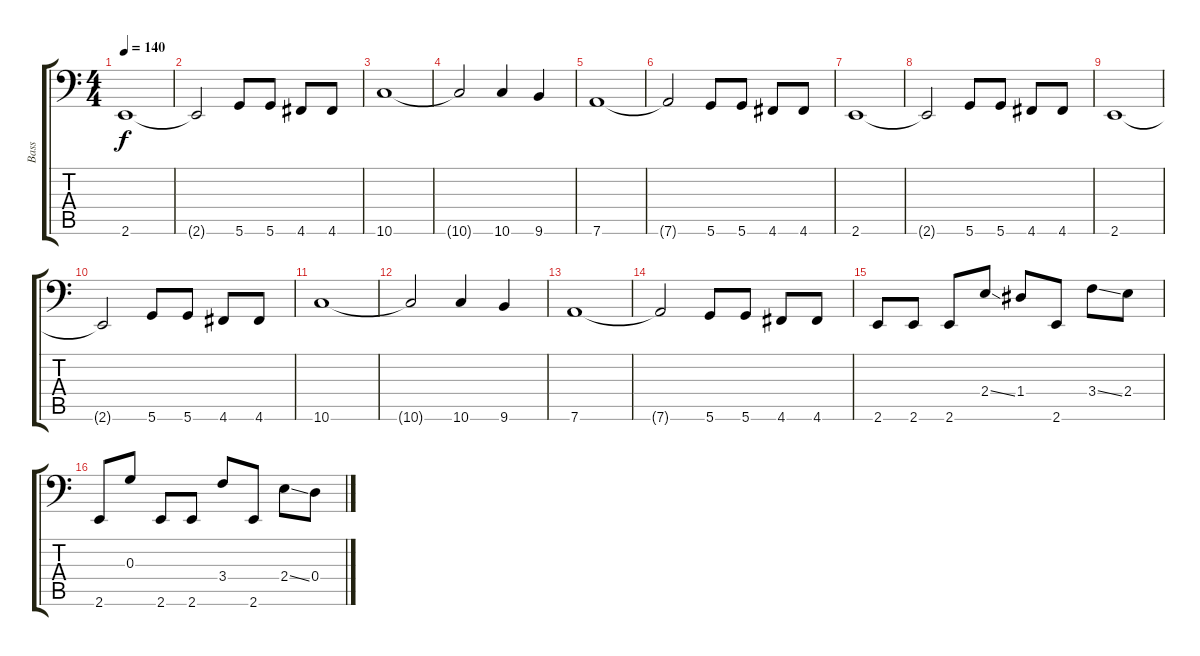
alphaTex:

\track ("Bass" "Bass") {instrument electricbasspick}
\staff {score tabs}
\tuning (E3 B2 G2 D2 A1 D1) {hide}
\ts (4 4)
\tempo 140
\clef f4
\ks c
2.6.1{dy f} |
2.6{t}.2 5.6.8 5.6.8 4.6.8 4.6.8 |
10.6.1 |
10.6{t}.2 10.6.4 9.6.4 |
7.6.1 |
7.6{t}.2 5.6.8 5.6.8 4.6.8 4.6.8 |
2.6.1 |
2.6{t}.2 5.6.8 5.6.8 4.6.8 4.6.8 |
2.6.1 |
2.6{t}.2 5.6.8 5.6.8 4.6.8 4.6.8 |
10.6.1 |
10.6{t}.2 10.6.4 9.6.4 |
7.6.1 |
7.6{t}.2 5.6.8 5.6.8 4.6.8 4.6.8 |
2.6.8 2.6.8 2.6.8 2.4{ss}.8 1.4.8 2.6.8 3.4{ss}.8 2.4.8 |
2.6.8 0.3.8 2.6.8 2.6.8 3.4.8 2.6.8 2.4{ss}.8 0.4.8
